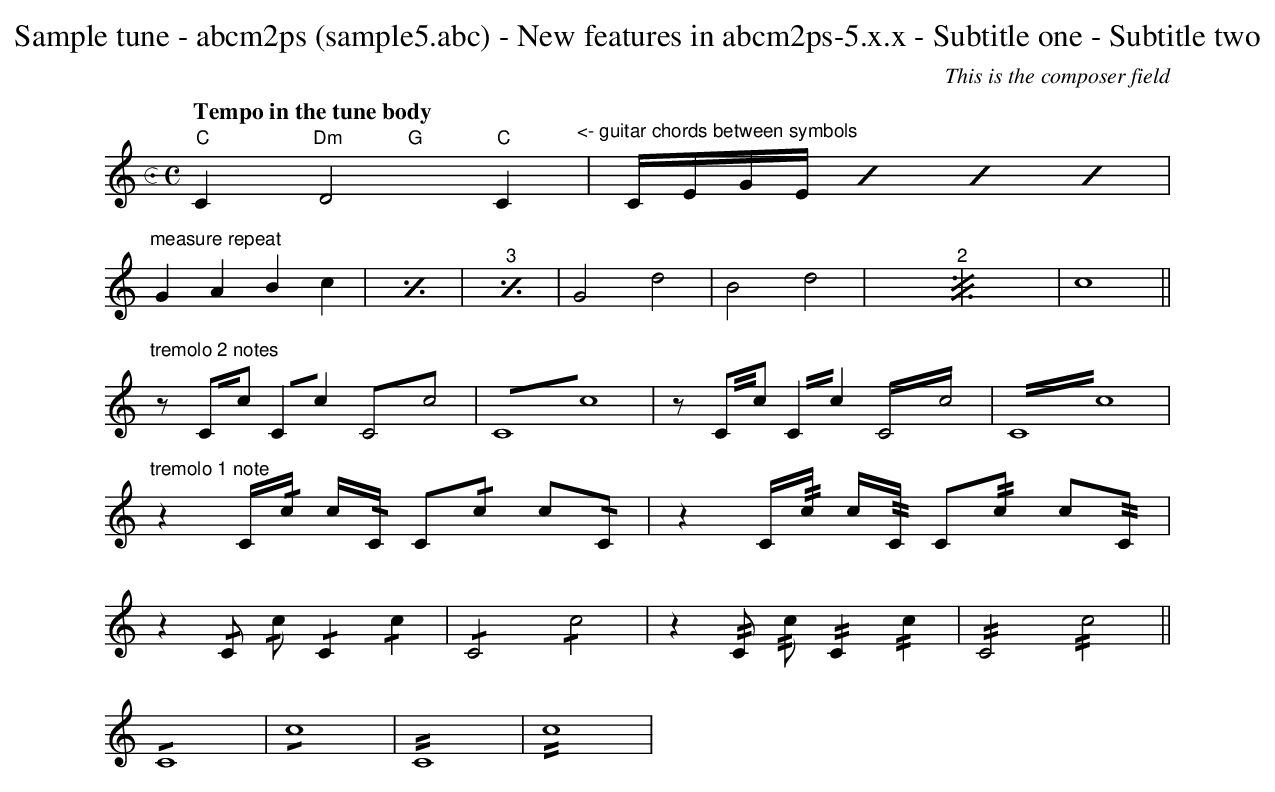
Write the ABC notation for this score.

X:1
T:Sample tune - abcm2ps (sample5.abc) - New features in abcm2ps-5.x.x - Subtitle one - Subtitle two
C:This is the composer field
L:1/4
M:c. C=4/4
Q:"Tempo in the tune header"
K:C
Q:"Tempo in the tune body"
"C"C"Dm	G"D2"C"C"^<- guitar chords between symbols"|\
	C//E//G//E// \
	[I:repeat 4 3]C//E//G//E// "^sequence repeat"C//E//G//E// C//E//G//E//|
"^measure repeat"GABc|[I:repeat 1 2]GABc|GABc|\
	G2d2|B2d2|[I:repeat 2]G2d2|B2d2|c4||
"^tremolo 2 notes"\
	z/ C//!trem1!c// C/!trem1!c/ C!trem1!c | C2!trem1!c2 | \
	z/ C//!trem2!c// C/!trem2!c/ C!trem2!c | C2!trem2!c2 |
"^tremolo 1 note"\
	z C//!/!c// c//!/!C// C/!/!c/ c/!/!C/ | \
	z C//!//!c// c//!//!C// C/!//!c/ c/!//!C/ |
	z !/!C/ !/!c/ !/!C !/!c | !/!C2 !/!c2 | \
	z !//!C/ !//!c/ !//!C !//!c | !//!C2 !//!c2 ||
	!/!C4 | !/!c4 | !//!C4 | !//!c4 |
